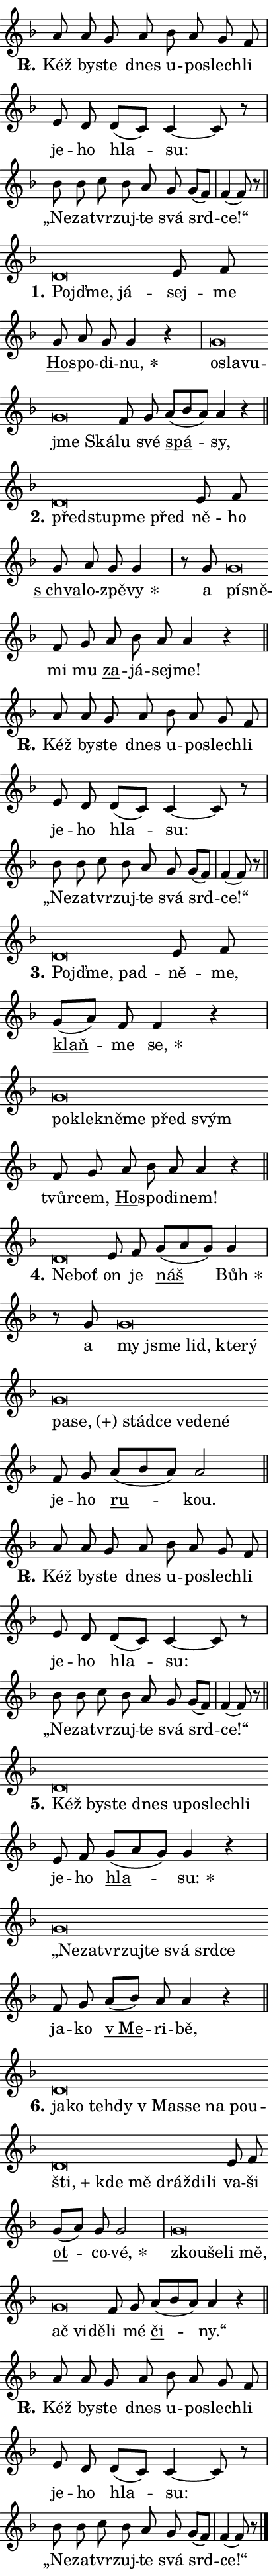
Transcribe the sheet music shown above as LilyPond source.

\version "2.24.0"
\header { tagline = "" }
\paper {
  indent = 0\cm
  top-margin = 0\cm
  right-margin = 0.13\cm % to fit lyric hyphens
  bottom-margin = 0\cm
  left-margin = 0\cm
  paper-width = 7\cm
  page-breaking = #ly:one-page-breaking
  system-system-spacing.basic-distance = #11
  score-system-spacing.basic-distance = #11
  ragged-last = ##f
}


%% Author: Thomas Morley
%% https://lists.gnu.org/archive/html/lilypond-user/2020-05/msg00002.html
#(define (line-position grob)
"Returns position of @var[grob} in current system:
   @code{'start}, if at first time-step
   @code{'end}, if at last time-step
   @code{'middle} otherwise
"
  (let* ((col (ly:item-get-column grob))
         (ln (ly:grob-object col 'left-neighbor))
         (rn (ly:grob-object col 'right-neighbor))
         (col-to-check-left (if (ly:grob? ln) ln col))
         (col-to-check-right (if (ly:grob? rn) rn col))
         (break-dir-left
           (and
             (ly:grob-property col-to-check-left 'non-musical #f)
             (ly:item-break-dir col-to-check-left)))
         (break-dir-right
           (and
             (ly:grob-property col-to-check-right 'non-musical #f)
             (ly:item-break-dir col-to-check-right))))
        (cond ((eqv? 1 break-dir-left) 'start)
              ((eqv? -1 break-dir-right) 'end)
              (else 'middle))))

#(define (tranparent-at-line-position vctor)
  (lambda (grob)
  "Relying on @code{line-position} select the relevant enry from @var{vctor}.
Used to determine transparency,"
    (case (line-position grob)
      ((end) (not (vector-ref vctor 0)))
      ((middle) (not (vector-ref vctor 1)))
      ((start) (not (vector-ref vctor 2))))))

noteHeadBreakVisibility =
#(define-music-function (break-visibility)(vector?)
"Makes @code{NoteHead}s transparent relying on @var{break-visibility}"
#{
  \override NoteHead.transparent =
    #(tranparent-at-line-position break-visibility)
#})

#(define delete-ledgers-for-transparent-note-heads
  (lambda (grob)
    "Reads whether a @code{NoteHead} is transparent.
If so this @code{NoteHead} is removed from @code{'note-heads} from
@var{grob}, which is supposed to be @code{LedgerLineSpanner}.
As a result ledgers are not printed for this @code{NoteHead}"
    (let* ((nhds-array (ly:grob-object grob 'note-heads))
           (nhds-list
             (if (ly:grob-array? nhds-array)
                 (ly:grob-array->list nhds-array)
                 '()))
           ;; Relies on the transparent-property being done before
           ;; Staff.LedgerLineSpanner.after-line-breaking is executed.
           ;; This is fragile ...
           (to-keep
             (remove
               (lambda (nhd)
                 (ly:grob-property nhd 'transparent #f))
               nhds-list)))
      ;; TODO find a better method to iterate over grob-arrays, similiar
      ;; to filter/remove etc for lists
      ;; For now rebuilt from scratch
      (set! (ly:grob-object grob 'note-heads)  '())
      (for-each
        (lambda (nhd)
          (ly:pointer-group-interface::add-grob grob 'note-heads nhd))
        to-keep))))

squashNotes = {
  \override NoteHead.X-extent = #'(-0.2 . 0.2)
  \override NoteHead.Y-extent = #'(-0.75 . 0)
  \override NoteHead.stencil =
    #(lambda (grob)
       (let ((pos (ly:grob-property grob 'staff-position)))
         (begin
           (if (< pos -7) (display "ERROR: Lower brevis then expected\n") (display "OK: Expected brevis position\n"))
           (if (<= pos -6) ly:text-interface::print ly:note-head::print))))
}
unSquashNotes = {
  \revert NoteHead.X-extent
  \revert NoteHead.Y-extent
  \revert NoteHead.stencil
}

hideNotes = \noteHeadBreakVisibility #begin-of-line-visible
unHideNotes = \noteHeadBreakVisibility #all-visible

% work-around for resetting accidentals
% https://lilypond.org/doc/v2.23/Documentation/notation/displaying-rhythms#unmetered-music
cadenzaMeasure = {
  \cadenzaOff
  \partial 1024 s1024
  \cadenzaOn
}

#(define-markup-command (accent layout props text) (markup?)
  "Underline accented syllable"
  (interpret-markup layout props
    #{\markup \override #'(offset . 4.3) \underline { #text }#}))

responsum = \markup \concat {
  "R" \hspace #-1.05 \path #0.1 #'((moveto 0 0.07) (lineto 0.9 0.8)) \hspace #0.05 "."
}

spaceSize = #0.6828661417322834 % exact space size for TeX Gyre Schola

\layout {
  \context {
    \Staff
    \remove "Time_signature_engraver"
    \override LedgerLineSpanner.after-line-breaking = #delete-ledgers-for-transparent-note-heads
  }
  \context {
    \Lyrics {
      \override LyricSpace.minimum-distance = \spaceSize
      \override LyricText.font-name = #"TeX Gyre Schola"
      \override LyricText.font-size = 1
      \override StanzaNumber.font-name = #"TeX Gyre Schola Bold"
      \override StanzaNumber.font-size = 1
    }
  }
  \context {
    \Score 
    \override NoteHead.text =
      #(lambda (grob) 
        (let ((pos (ly:grob-property grob 'staff-position)))
          #{\markup {
            \combine
              \halign #-0.55 \raise #(if (= pos -6) 0 0.5) \override #'(thickness . 2) \draw-line #'(3.2 . 0)
              \musicglyph "noteheads.sM1"
          }#}))
  }
}

% magnetic-lyrics.ily
%
%   written by
%     Jean Abou Samra <jean@abou-samra.fr>
%     Werner Lemberg <wl@gnu.org>
%
%   adapted by
%     Jiri Hon <jiri.hon@gmail.com>
%
% Version 2022-Apr-15

% https://www.mail-archive.com/lilypond-user@gnu.org/msg149350.html

#(define (Left_hyphen_pointer_engraver context)
   "Collect syllable-hyphen-syllable occurrences in lyrics and store
them in properties.  This engraver only looks to the left.  For
example, if the lyrics input is @code{foo -- bar}, it does the
following.

@itemize @bullet
@item
Set the @code{text} property of the @code{LyricHyphen} grob between
@q{foo} and @q{bar} to @code{foo}.

@item
Set the @code{left-hyphen} property of the @code{LyricText} grob with
text @q{foo} to the @code{LyricHyphen} grob between @q{foo} and
@q{bar}.
@end itemize

Use this auxiliary engraver in combination with the
@code{lyric-@/text::@/apply-@/magnetic-@/offset!} hook."
   (let ((hyphen #f)
         (text #f))
     (make-engraver
      (acknowledgers
       ((lyric-syllable-interface engraver grob source-engraver)
        (set! text grob)))
      (end-acknowledgers
       ((lyric-hyphen-interface engraver grob source-engraver)
        ;(when (not (grob::has-interface grob 'lyric-space-interface))
          (set! hyphen grob)));)
      ((stop-translation-timestep engraver)
       (when (and text hyphen)
         (ly:grob-set-object! text 'left-hyphen hyphen))
       (set! text #f)
       (set! hyphen #f)))))

#(define (lyric-text::apply-magnetic-offset! grob)
   "If the space between two syllables is less than the value in
property @code{LyricText@/.details@/.squash-threshold}, move the right
syllable to the left so that it gets concatenated with the left
syllable.

Use this function as a hook for
@code{LyricText@/.after-@/line-@/breaking} if the
@code{Left_@/hyphen_@/pointer_@/engraver} is active."
   (let ((hyphen (ly:grob-object grob 'left-hyphen #f)))
     (when hyphen
       (let ((left-text (ly:spanner-bound hyphen LEFT)))
         (when (grob::has-interface left-text 'lyric-syllable-interface)
           (let* ((common (ly:grob-common-refpoint grob left-text X))
                  (this-x-ext (ly:grob-extent grob common X))
                  (left-x-ext
                   (begin
                     ;; Trigger magnetism for left-text.
                     (ly:grob-property left-text 'after-line-breaking)
                     (ly:grob-extent left-text common X)))
                  ;; `delta` is the gap width between two syllables.
                  (delta (- (interval-start this-x-ext)
                            (interval-end left-x-ext)))
                  (details (ly:grob-property grob 'details))
                  (threshold (assoc-get 'squash-threshold details 0.2)))
             (when (< delta threshold)
               (let* (;; We have to manipulate the input text so that
                      ;; ligatures crossing syllable boundaries are not
                      ;; disabled.  For languages based on the Latin
                      ;; script this is essentially a beautification.
                      ;; However, for non-Western scripts it can be a
                      ;; necessity.
                      (lt (ly:grob-property left-text 'text))
                      (rt (ly:grob-property grob 'text))
                      (is-space (grob::has-interface hyphen 'lyric-space-interface))
                      (space (if is-space " " ""))
                      (extra-delta (if is-space spaceSize 0))
                      ;; Append new syllable.
                      (ltrt-space (if (and (string? lt) (string? rt))
                                (string-append lt space rt)
                                (make-concat-markup (list lt space rt))))
                      ;; Right-align `ltrt` to the right side.
                      (ltrt-space-markup (grob-interpret-markup
                               grob
                               (make-translate-markup
                                (cons (interval-length this-x-ext) 0)
                                (make-right-align-markup ltrt-space)))))
                 (begin
                   ;; Don't print `left-text`.
                   (ly:grob-set-property! left-text 'stencil #f)
                   ;; Set text and stencil (which holds all collected
                   ;; syllables so far) and shift it to the left.
                   (ly:grob-set-property! grob 'text ltrt-space)
                   (ly:grob-set-property! grob 'stencil ltrt-space-markup)
                   (ly:grob-translate-axis! grob (- (- delta extra-delta)) X))))))))))


#(define (lyric-hyphen::displace-bounds-first grob)
   ;; Make very sure this callback isn't triggered too early.
   (let ((left (ly:spanner-bound grob LEFT))
         (right (ly:spanner-bound grob RIGHT)))
     (ly:grob-property left 'after-line-breaking)
     (ly:grob-property right 'after-line-breaking)
     (ly:lyric-hyphen::print grob)))

squashThreshold = #0.4

\layout {
  \context {
    \Lyrics
    \consists #Left_hyphen_pointer_engraver
    \override LyricText.after-line-breaking =
      #lyric-text::apply-magnetic-offset!
    \override LyricHyphen.stencil = #lyric-hyphen::displace-bounds-first
    \override LyricText.details.squash-threshold = \squashThreshold
    \override LyricHyphen.minimum-distance = 0
    \override LyricHyphen.minimum-length = \squashThreshold
  }
}

squashText = \override LyricText.details.squash-threshold = 9999
unSquashText = \override LyricText.details.squash-threshold = \squashThreshold

leftText = \override LyricText.self-alignment-X = #LEFT
unLeftText = \revert LyricText.self-alignment-X

starOffset = #(lambda (grob) 
                (let ((x_offset (ly:self-alignment-interface::aligned-on-x-parent grob)))
                  (if (= x_offset 0) 0 (+ x_offset 1.2))))

star = #(define-music-function (syllable)(string?)
"Append star separator at the end of a syllable"
#{
  \once \override LyricText.X-offset = #starOffset
  \lyricmode { \markup {
    #syllable
    \override #'((font-name . "TeX Gyre Schola Bold")) \hspace #0.2 \lower #0.65 \larger "*"
  } }
#})

starAccent = #(define-music-function (syllable)(string?)
"Append star separator at the end of a syllable and make accent"
#{
  \once \override LyricText.X-offset = #starOffset
  \lyricmode { \markup {
    \accent #syllable
    \override #'((font-name . "TeX Gyre Schola Bold")) \hspace #0.2 \lower #0.65 \larger "*"
  } }
#})

breath = #(define-music-function (syllable)(string?)
"Append breathing indicator at the end of a syllable"
#{
  \lyricmode { \markup { #syllable "+" } }
#})

optionalBreath = #(define-music-function (syllable)(string?)
"Append optional breathing indicator at the end of a syllable"
#{
  \lyricmode { \markup { #syllable "(+)" } }
#})


\score {
    <<
        \new Voice = "melody" { \cadenzaOn \key f \major \relative { a'8 a g a bes a g f \cadenzaMeasure \bar "|" e d \bar "" d[( c)] c4~ c8 r8 \cadenzaMeasure \bar "|" bes' bes c bes a g g[( f)] \cadenzaMeasure \bar "|" f4( f8)] r \cadenzaMeasure \bar "||" \break } }
        \new Lyrics \lyricsto "melody" { \lyricmode { \set stanza = \responsum
Kéž by -- ste dnes u -- po -- slech -- li je -- ho hla -- su: „Ne -- za -- tvr -- zuj -- te svá srd -- ce!“ } }
    >>
    \layout {}
}

\score {
    <<
        \new Voice = "melody" { \cadenzaOn \key f \major \relative { \squashNotes d'\breve*1/16 \hideNotes \breve*1/16 \breve*1/16 \bar "" \unHideNotes \unSquashNotes e8 f \bar "" g a g g4 r \cadenzaMeasure \bar "|" \squashNotes g\breve*1/16 \hideNotes \breve*1/16 \bar "" \breve*1/16 \bar "" \breve*1/16 \breve*1/16 \bar "" \unHideNotes \unSquashNotes f8 g \bar "" a[( bes a)] a4 r \cadenzaMeasure \bar "||" \break } }
        \new Lyrics \lyricsto "melody" { \lyricmode { \set stanza = "1."
\leftText Pojď -- \squashText me, já -- \unLeftText \unSquashText sej -- me \markup \accent Ho -- spo -- di -- \star nu, \leftText o -- \squashText sla -- vu -- jme Ská -- \unLeftText \unSquashText lu své \markup \accent spá -- sy, } }
    >>
    \layout {}
}

\score {
    <<
        \new Voice = "melody" { \cadenzaOn \key f \major \relative { \squashNotes d'\breve*1/16 \hideNotes \breve*1/16 \bar "" \breve*1/16 \breve*1/16 \bar "" \unHideNotes \unSquashNotes e8 f \bar "" g a g g4 \cadenzaMeasure \bar "|" r8 g \squashNotes g\breve*1/16 \hideNotes \breve*1/16 \bar "" \unHideNotes \unSquashNotes f8 g \bar "" a bes a a4 r \cadenzaMeasure \bar "||" \break } }
        \new Lyrics \lyricsto "melody" { \lyricmode { \set stanza = "2."
\leftText před -- \squashText stup -- me před \unLeftText \unSquashText ně -- ho \markup \accent "s chva" -- lo -- zpě -- \star vy a \leftText pí -- \squashText sně -- \unLeftText \unSquashText mi mu \markup \accent za -- já -- sej -- me! } }
    >>
    \layout {}
}

\score {
    <<
        \new Voice = "melody" { \cadenzaOn \key f \major \relative { a'8 a g a bes a g f \cadenzaMeasure \bar "|" e d \bar "" d[( c)] c4~ c8 r8 \cadenzaMeasure \bar "|" bes' bes c bes a g g[( f)] \cadenzaMeasure \bar "|" f4( f8)] r \cadenzaMeasure \bar "||" \break } }
        \new Lyrics \lyricsto "melody" { \lyricmode { \set stanza = \responsum
Kéž by -- ste dnes u -- po -- slech -- li je -- ho hla -- su: „Ne -- za -- tvr -- zuj -- te svá srd -- ce!“ } }
    >>
    \layout {}
}

\score {
    <<
        \new Voice = "melody" { \cadenzaOn \key f \major \relative { \squashNotes d'\breve*1/16 \hideNotes \breve*1/16 \breve*1/16 \bar "" \unHideNotes \unSquashNotes e8 f \bar "" g[( a)] f f4 r \cadenzaMeasure \bar "|" \squashNotes g\breve*1/16 \hideNotes \breve*1/16 \bar "" \breve*1/16 \bar "" \breve*1/16 \bar "" \breve*1/16 \breve*1/16 \bar "" \unHideNotes \unSquashNotes f8 g \bar "" a bes a a4 r \cadenzaMeasure \bar "||" \break } }
        \new Lyrics \lyricsto "melody" { \lyricmode { \set stanza = "3."
\leftText Pojď -- \squashText me, pad -- \unLeftText \unSquashText ně -- me, \markup \accent klaň -- me \star se, \leftText po -- \squashText kle -- kně -- me před svým \unLeftText \unSquashText tvůr -- cem, \markup \accent Ho -- spo -- di -- nem! } }
    >>
    \layout {}
}

\score {
    <<
        \new Voice = "melody" { \cadenzaOn \key f \major \relative { \squashNotes d'\breve*1/16 \hideNotes \breve*1/16 \bar "" \unHideNotes \unSquashNotes e8 f \bar "" g[( a g)] g4 \cadenzaMeasure \bar "|" r8 g \squashNotes g\breve*1/16 \hideNotes \breve*1/16 \bar "" \breve*1/16 \bar "" \breve*1/16 \bar "" \breve*1/16 \bar "" \breve*1/16 \bar "" \breve*1/16 \bar "" \breve*1/16 \bar "" \breve*1/16 \bar "" \breve*1/16 \bar "" \breve*1/16 \breve*1/16 \bar "" \unHideNotes \unSquashNotes f8 g \bar "" a[( bes a)] a2 \cadenzaMeasure \bar "||" \break } }
        \new Lyrics \lyricsto "melody" { \lyricmode { \set stanza = "4."
\leftText Ne -- \squashText boť \unLeftText \unSquashText on je \markup \accent náš \star Bůh a \leftText my \squashText jsme lid, kte -- rý pa -- \optionalBreath se, stád -- ce ve -- de -- né \unLeftText \unSquashText je -- ho \markup \accent ru -- kou. } }
    >>
    \layout {}
}

\score {
    <<
        \new Voice = "melody" { \cadenzaOn \key f \major \relative { a'8 a g a bes a g f \cadenzaMeasure \bar "|" e d \bar "" d[( c)] c4~ c8 r8 \cadenzaMeasure \bar "|" bes' bes c bes a g g[( f)] \cadenzaMeasure \bar "|" f4( f8)] r \cadenzaMeasure \bar "||" \break } }
        \new Lyrics \lyricsto "melody" { \lyricmode { \set stanza = \responsum
Kéž by -- ste dnes u -- po -- slech -- li je -- ho hla -- su: „Ne -- za -- tvr -- zuj -- te svá srd -- ce!“ } }
    >>
    \layout {}
}

\score {
    <<
        \new Voice = "melody" { \cadenzaOn \key f \major \relative { \squashNotes d'\breve*1/16 \hideNotes \breve*1/16 \bar "" \breve*1/16 \bar "" \breve*1/16 \bar "" \breve*1/16 \bar "" \breve*1/16 \bar "" \breve*1/16 \breve*1/16 \bar "" \unHideNotes \unSquashNotes e8 f \bar "" g[( a g)] g4 r \cadenzaMeasure \bar "|" \squashNotes g\breve*1/16 \hideNotes \breve*1/16 \bar "" \breve*1/16 \bar "" \breve*1/16 \bar "" \breve*1/16 \bar "" \breve*1/16 \bar "" \breve*1/16 \breve*1/16 \bar "" \unHideNotes \unSquashNotes f8 g \bar "" a[( bes)] a a4 r \cadenzaMeasure \bar "||" \break } }
        \new Lyrics \lyricsto "melody" { \lyricmode { \set stanza = "5."
\leftText Kéž \squashText by -- ste dnes u -- po -- slech -- li \unLeftText \unSquashText je -- ho \markup \accent hla -- \star su: \leftText „Ne -- \squashText za -- tvr -- zuj -- te svá srd -- ce \unLeftText \unSquashText ja -- ko \markup \accent "v Me" -- ri -- bě, } }
    >>
    \layout {}
}

\score {
    <<
        \new Voice = "melody" { \cadenzaOn \key f \major \relative { \squashNotes d'\breve*1/16 \hideNotes \breve*1/16 \bar "" \breve*1/16 \bar "" \breve*1/16 \bar "" \breve*1/16 \bar "" \breve*1/16 \bar "" \breve*1/16 \bar "" \breve*1/16 \bar "" \breve*1/16 \bar "" \breve*1/16 \bar "" \breve*1/16 \bar "" \breve*1/16 \bar "" \breve*1/16 \breve*1/16 \bar "" \unHideNotes \unSquashNotes e8 f \bar "" g[( a)] g g2 \cadenzaMeasure \bar "|" \squashNotes g\breve*1/16 \hideNotes \breve*1/16 \bar "" \breve*1/16 \bar "" \breve*1/16 \bar "" \breve*1/16 \bar "" \breve*1/16 \breve*1/16 \bar "" \unHideNotes \unSquashNotes f8 g \bar "" a[( bes a)] a4 r \cadenzaMeasure \bar "||" \break } }
        \new Lyrics \lyricsto "melody" { \lyricmode { \set stanza = "6."
\leftText ja -- \squashText ko teh -- dy "v Ma" -- sse na pou -- \breath "šti," kde mě dráž -- di -- li \unLeftText \unSquashText va -- ši \markup \accent ot -- co -- \star vé, \leftText zkou -- \squashText še -- li mě, ač vi -- dě -- \unLeftText \unSquashText li mé \markup \accent či -- ny.“ } }
    >>
    \layout {}
}

\score {
    <<
        \new Voice = "melody" { \cadenzaOn \key f \major \relative { a'8 a g a bes a g f \cadenzaMeasure \bar "|" e d \bar "" d[( c)] c4~ c8 r8 \cadenzaMeasure \bar "|" bes' bes c bes a g g[( f)] \cadenzaMeasure \bar "|" f4( f8)] r \cadenzaMeasure \bar "||" \break } \bar "|." }
        \new Lyrics \lyricsto "melody" { \lyricmode { \set stanza = \responsum
Kéž by -- ste dnes u -- po -- slech -- li je -- ho hla -- su: „Ne -- za -- tvr -- zuj -- te svá srd -- ce!“ } }
    >>
    \layout {}
}
